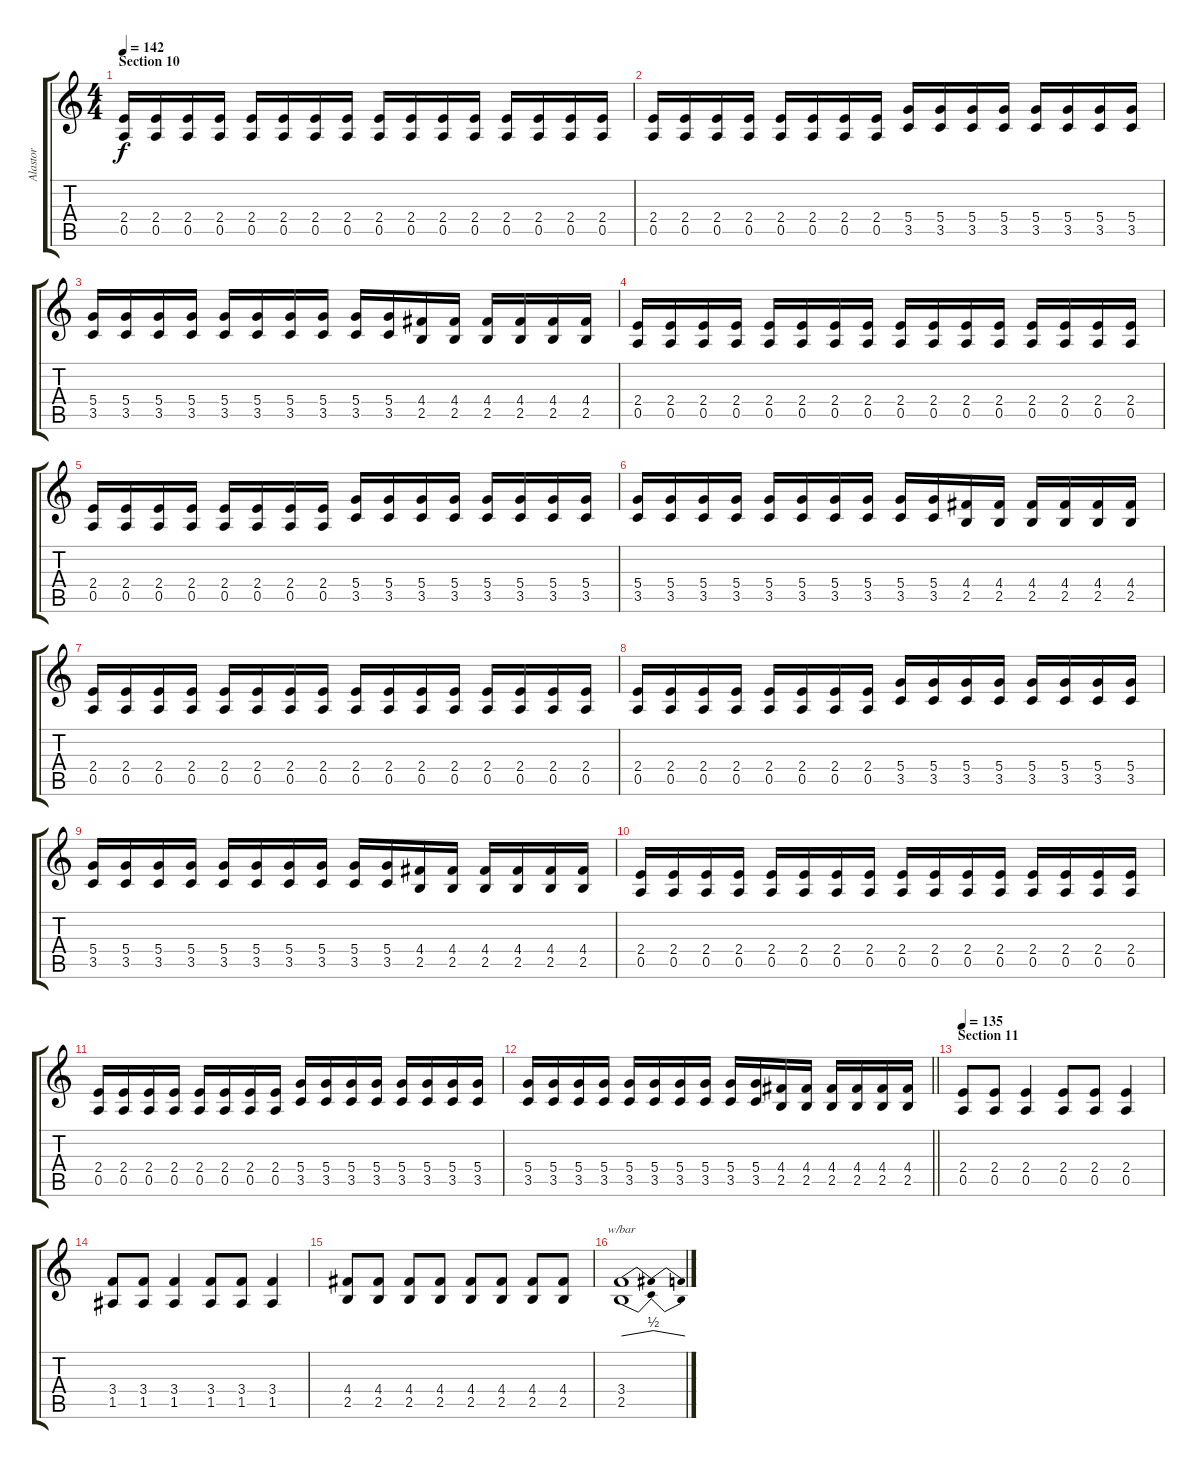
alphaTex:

\track ("Alastor" "Alastor") {instrument distortionguitar}
\staff {score tabs}
\tuning (E4 B3 G3 D3 A2 E2) {hide}
\ts (4 4)
\section ("" "Section 10")
\tempo 142
\clef g2
\ks c
(2.4 0.5).16{dy f} (2.4 0.5).16 (2.4 0.5).16 (2.4 0.5).16 (2.4 0.5).16 (2.4 0.5).16 (2.4 0.5).16 (2.4 0.5).16 (2.4 0.5).16 (2.4 0.5).16 (2.4 0.5).16 (2.4 0.5).16 (2.4 0.5).16 (2.4 0.5).16 (2.4 0.5).16 (2.4 0.5).16 |
(2.4 0.5).16 (2.4 0.5).16 (2.4 0.5).16 (2.4 0.5).16 (2.4 0.5).16 (2.4 0.5).16 (2.4 0.5).16 (2.4 0.5).16 (5.4 3.5).16 (5.4 3.5).16 (5.4 3.5).16 (5.4 3.5).16 (5.4 3.5).16 (5.4 3.5).16 (5.4 3.5).16 (5.4 3.5).16 |
(5.4 3.5).16 (5.4 3.5).16 (5.4 3.5).16 (5.4 3.5).16 (5.4 3.5).16 (5.4 3.5).16 (5.4 3.5).16 (5.4 3.5).16 (5.4 3.5).16 (5.4 3.5).16 (4.4 2.5).16 (4.4 2.5).16 (4.4 2.5).16 (4.4 2.5).16 (4.4 2.5).16 (4.4 2.5).16 |
(2.4 0.5).16 (2.4 0.5).16 (2.4 0.5).16 (2.4 0.5).16 (2.4 0.5).16 (2.4 0.5).16 (2.4 0.5).16 (2.4 0.5).16 (2.4 0.5).16 (2.4 0.5).16 (2.4 0.5).16 (2.4 0.5).16 (2.4 0.5).16 (2.4 0.5).16 (2.4 0.5).16 (2.4 0.5).16 |
(2.4 0.5).16 (2.4 0.5).16 (2.4 0.5).16 (2.4 0.5).16 (2.4 0.5).16 (2.4 0.5).16 (2.4 0.5).16 (2.4 0.5).16 (5.4 3.5).16 (5.4 3.5).16 (5.4 3.5).16 (5.4 3.5).16 (5.4 3.5).16 (5.4 3.5).16 (5.4 3.5).16 (5.4 3.5).16 |
(5.4 3.5).16 (5.4 3.5).16 (5.4 3.5).16 (5.4 3.5).16 (5.4 3.5).16 (5.4 3.5).16 (5.4 3.5).16 (5.4 3.5).16 (5.4 3.5).16 (5.4 3.5).16 (4.4 2.5).16 (4.4 2.5).16 (4.4 2.5).16 (4.4 2.5).16 (4.4 2.5).16 (4.4 2.5).16 |
(2.4 0.5).16 (2.4 0.5).16 (2.4 0.5).16 (2.4 0.5).16 (2.4 0.5).16 (2.4 0.5).16 (2.4 0.5).16 (2.4 0.5).16 (2.4 0.5).16 (2.4 0.5).16 (2.4 0.5).16 (2.4 0.5).16 (2.4 0.5).16 (2.4 0.5).16 (2.4 0.5).16 (2.4 0.5).16 |
(2.4 0.5).16 (2.4 0.5).16 (2.4 0.5).16 (2.4 0.5).16 (2.4 0.5).16 (2.4 0.5).16 (2.4 0.5).16 (2.4 0.5).16 (5.4 3.5).16 (5.4 3.5).16 (5.4 3.5).16 (5.4 3.5).16 (5.4 3.5).16 (5.4 3.5).16 (5.4 3.5).16 (5.4 3.5).16 |
(5.4 3.5).16 (5.4 3.5).16 (5.4 3.5).16 (5.4 3.5).16 (5.4 3.5).16 (5.4 3.5).16 (5.4 3.5).16 (5.4 3.5).16 (5.4 3.5).16 (5.4 3.5).16 (4.4 2.5).16 (4.4 2.5).16 (4.4 2.5).16 (4.4 2.5).16 (4.4 2.5).16 (4.4 2.5).16 |
(2.4 0.5).16 (2.4 0.5).16 (2.4 0.5).16 (2.4 0.5).16 (2.4 0.5).16 (2.4 0.5).16 (2.4 0.5).16 (2.4 0.5).16 (2.4 0.5).16 (2.4 0.5).16 (2.4 0.5).16 (2.4 0.5).16 (2.4 0.5).16 (2.4 0.5).16 (2.4 0.5).16 (2.4 0.5).16 |
(2.4 0.5).16 (2.4 0.5).16 (2.4 0.5).16 (2.4 0.5).16 (2.4 0.5).16 (2.4 0.5).16 (2.4 0.5).16 (2.4 0.5).16 (5.4 3.5).16 (5.4 3.5).16 (5.4 3.5).16 (5.4 3.5).16 (5.4 3.5).16 (5.4 3.5).16 (5.4 3.5).16 (5.4 3.5).16 |
\barLineRight lightlight
(5.4 3.5).16 (5.4 3.5).16 (5.4 3.5).16 (5.4 3.5).16 (5.4 3.5).16 (5.4 3.5).16 (5.4 3.5).16 (5.4 3.5).16 (5.4 3.5).16 (5.4 3.5).16 (4.4 2.5).16 (4.4 2.5).16 (4.4 2.5).16 (4.4 2.5).16 (4.4 2.5).16 (4.4 2.5).16 |
\section ("" "Section 11")
\tempo 135
(2.4 0.5).8 (2.4 0.5).8 (2.4 0.5).4 (2.4 0.5).8 (2.4 0.5).8 (2.4 0.5).4 |
(3.4 1.5).8 (3.4 1.5).8 (3.4 1.5).4 (3.4 1.5).8 (3.4 1.5).8 (3.4 1.5).4 |
(4.4 2.5).8 (4.4 2.5).8 (4.4 2.5).8 (4.4 2.5).8 (4.4 2.5).8 (4.4 2.5).8 (4.4 2.5).8 (4.4 2.5).8 |
(3.4 2.5).1{tbe (dip default 0 0 15 2 60 0)}
